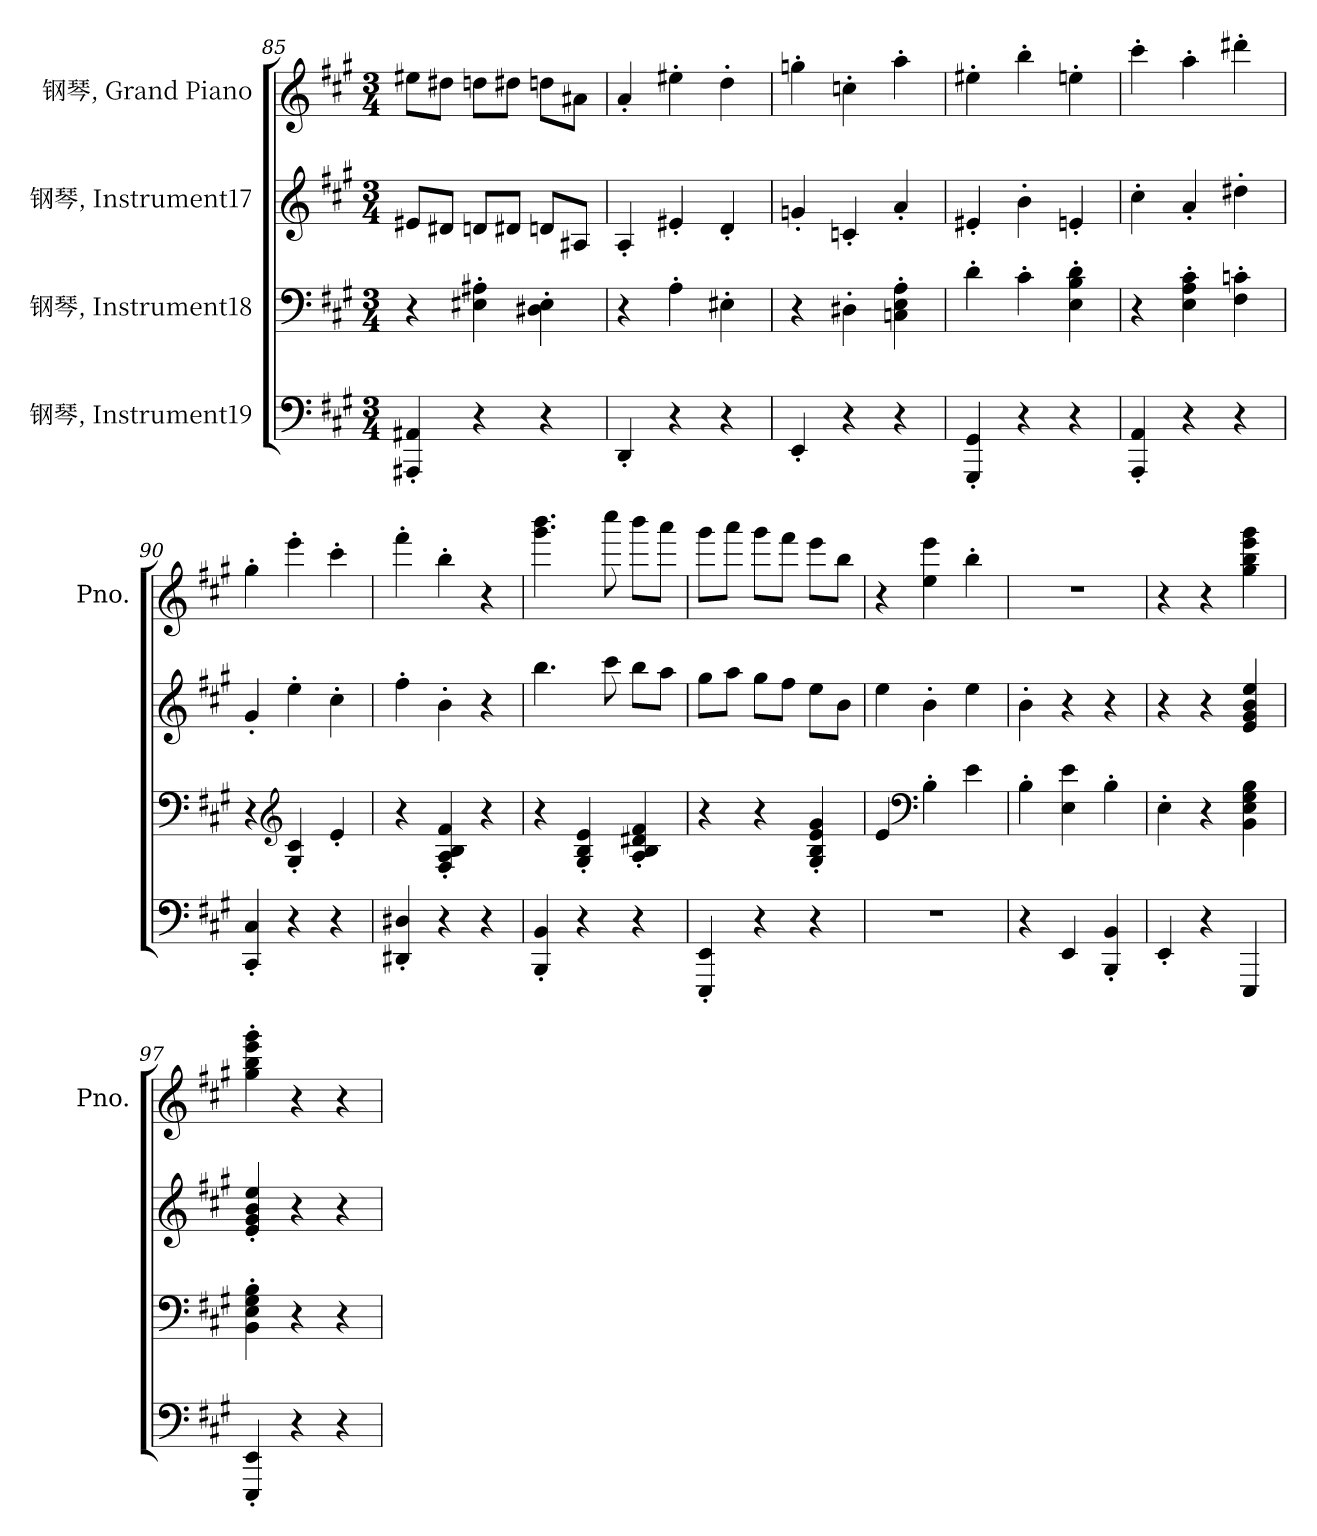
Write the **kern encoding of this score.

**kern	**kern	**kern	**kern
*part4	*part3	*part2	*part1
*staff4	*staff3	*staff2	*staff1
*I"钢琴, Instrument19	*I"钢琴, Instrument18	*I"钢琴, Instrument17	*I"钢琴, Grand Piano
*	*	*	*I'Pno.
!!LO:LB:g=z
*clefF4	*clefF4	*clefG2	*clefG2
*k[f#c#g#]	*k[f#c#g#]	*k[f#c#g#]	*k[f#c#g#]
*M3/4	*M3/4	*M3/4	*M3/4
=85	=85	=85	=85
4AAA#X/' 4AA#X/'	4r	8e#X/L	8ee#X\L
.	.	8d#X/J	8dd#X\J
4r	4E#X\' 4A#X\'	8dn/L	8ddn\L
.	.	8d#X/J	8dd#X\J
4r	4D#X\' 4E#\'	8dn/L	8ddn\L
.	.	8A#X/J	8a#X\J
=86	=86	=86	=86
4DD'/	4r	4A'/	4a'/
*	*	*	*MM181
4r	4A'\	4e#X'/	4ee#X'\
*	*	*	*MM188
4r	4E#X'\	4d'/	4dd'\
=87	=87	=87	=87
*	*	*	*MM194
4EE'/	4r	4gn'/	4ggn'\
*	*	*	*MM201
4r	4D#X'\	4cn'/	4ccn'\
4r	4Cn\' 4E\' 4A\'	4a'/	4aa'\
=88	=88	=88	=88
4GGG#/' 4GG#/'	4d'\	4e#X'/	4ee#X'\
4r	4c#'\	4b'\	4bb'\
4r	4E\' 4B\' 4d\'	4en'/	4een'\
=89	=89	=89	=89
4AAA/' 4AA/'	4r	4cc#'\	4ccc#'\
4r	4E\' 4A\' 4c#\'	4a'/	4aa'\
4r	4F#\' 4cn\'	4dd#X'\	4ddd#X'\
=90	=90	=90	=90
4CC#/' 4C#/'	4r	4g#'/	4gg#'\
*	*clefG2	*	*
4r	4G#/' 4c#/'	4ee'\	4eee'\
4r	4e'/	4cc#'\	4ccc#'\
!!LO:PB:g=z
=91	=91	=91	=91
4DD#X/' 4D#X/'	4r	4ff#'\	4fff#'\
4r	4F#/' 4A/' 4B/' 4f#/'	4b'\	4bb'\
4r	4r	4r	4r
=92	=92	=92	=92
4BBB/' 4BB/'	4r	4.bb\	4.ggg#\ 4.bbb\
4r	4G#/' 4B/' 4e/'	.	.
.	.	8ccc#\	8cccc#\
4r	4A/' 4B/' 4d#X/' 4f#/'	8bb\L	8bbb\L
.	.	8aa\J	8aaa\J
=93	=93	=93	=93
4EEE/' 4EE/'	4r	8gg#\L	8ggg#\L
.	.	8aa\J	8aaa\J
4r	4r	8gg#\L	8ggg#\L
.	.	8ff#\J	8fff#\J
4r	4G#/' 4B/' 4e/' 4g#/'	8ee\L	8eee\L
.	.	8b\J	8bb\J
=94	=94	=94	=94
2.r	4e/	4ee\	4r
*	*clefF4	*	*
.	4B'\	4b'\	4ee\ 4eee\
.	4e\	4ee\	4bb'\
=95	=95	=95	=95
4r	4B'\	4b'\	2.r
4EE/	4E\ 4e\	4r	.
4BBB/' 4BB/'	4B'\	4r	.
=96	=96	=96	=96
4EE'/	4E'\	4r	4r
4r	4r	4r	4r
4EEE/	4BB\ 4E\ 4G#\ 4B\	4e/ 4g#/ 4b/ 4ee/	4gg#\ 4bb\ 4eee\ 4ggg#\
=97	=97	=97	=97
4EEE/' 4EE/'	4BB\' 4E\' 4G#\' 4B\'	4e/' 4g#/' 4b/' 4ee/'	4gg#\' 4bb\' 4eee\' 4ggg#\'
4r	4r	4r	4r
4r	4r	4r	4r
=	=	=	=
*-	*-	*-	*-
